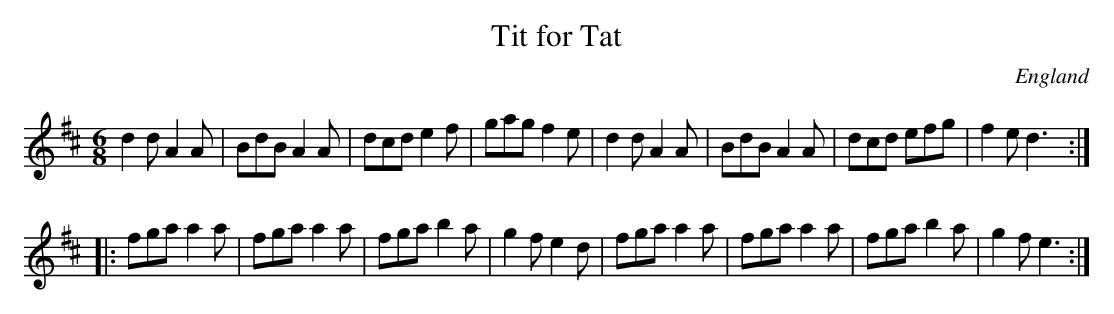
X:1
T:Tit for Tat
O:England
M:6/8
K:D
d2d A2A | BdB A2A | dcd e2f | gag f2e | \
d2d A2A | BdB A2A | dcd efg | f2e d3 :|*
 |:fga a2a | fga a2a | fga b2a | g2f e2d | \
fga a2a | fga a2a | fga b2a | g2f e3 :|**
